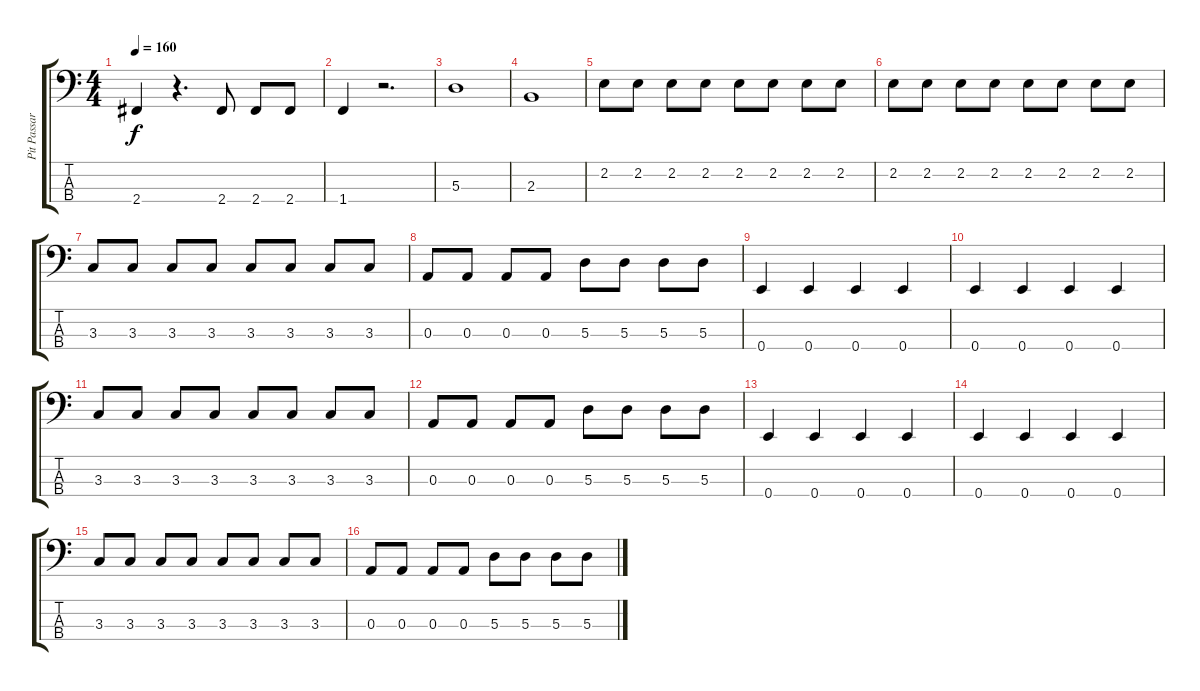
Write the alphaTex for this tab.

\track ("Pit Passarell" "Pit Passar") {instrument electricbassfinger}
\staff {score tabs}
\tuning (G2 D2 A1 E1) {hide}
\ts (4 4)
\tempo 160
\clef f4
\ks c
2.4.4{dy f} r.4{d} 2.4.8 2.4.8 2.4.8 |
1.4.4 r.2{d} |
5.3.1 |
2.3.1 |
2.2.8 2.2.8 2.2.8 2.2.8 2.2.8 2.2.8 2.2.8 2.2.8 |
2.2.8 2.2.8 2.2.8 2.2.8 2.2.8 2.2.8 2.2.8 2.2.8 |
3.3.8 3.3.8 3.3.8 3.3.8 3.3.8 3.3.8 3.3.8 3.3.8 |
0.3.8 0.3.8 0.3.8 0.3.8 5.3.8 5.3.8 5.3.8 5.3.8 |
0.4.4 0.4.4 0.4.4 0.4.4 |
0.4.4 0.4.4 0.4.4 0.4.4 |
3.3.8 3.3.8 3.3.8 3.3.8 3.3.8 3.3.8 3.3.8 3.3.8 |
0.3.8 0.3.8 0.3.8 0.3.8 5.3.8 5.3.8 5.3.8 5.3.8 |
0.4.4 0.4.4 0.4.4 0.4.4 |
0.4.4 0.4.4 0.4.4 0.4.4 |
3.3.8 3.3.8 3.3.8 3.3.8 3.3.8 3.3.8 3.3.8 3.3.8 |
0.3.8 0.3.8 0.3.8 0.3.8 5.3.8 5.3.8 5.3.8 5.3.8
